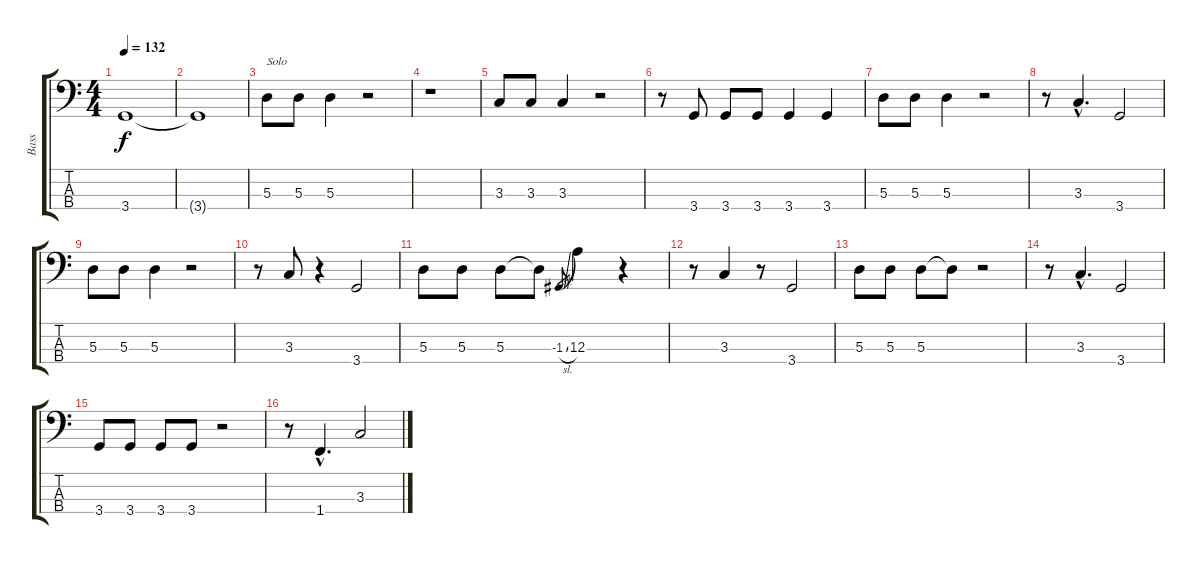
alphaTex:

\track ("Bass" "Bass") {instrument electricbasspick}
\staff {score tabs}
\tuning (G2 D2 A1 E1) {hide}
\ts (4 4)
\tempo 132
\clef f4
\ks c
3.4{t}.1{dy f} |
3.4{t}.1 |
5.3.8{txt "Solo"} 5.3.8 5.3.4 r.2 |
r.1 |
3.3.8 3.3.8 3.3.4 r.2 |
r.8 3.4.8 3.4.8 3.4.8 3.4.4 3.4.4 |
5.3.8 5.3.8 5.3.4 r.2 |
r.8 3.3{hac}.4{d} 3.4.2 |
5.3.8 5.3.8 5.3.4 r.2 |
r.8 3.3.8 r.4 3.4.2 |
5.3.8 5.3.8 5.3.8 5.3{t}.8 -1.3{sl}.8{gr} 12.3.4 r.4 |
r.8 3.3.4 r.8 3.4.2 |
5.3.8 5.3.8 5.3.8 5.3{t}.8 r.2 |
r.8 3.3{hac}.4{d} 3.4.2 |
3.4.8 3.4.8 3.4.8 3.4.8 r.2 |
r.8 1.4{hac}.4{d} 3.3.2
